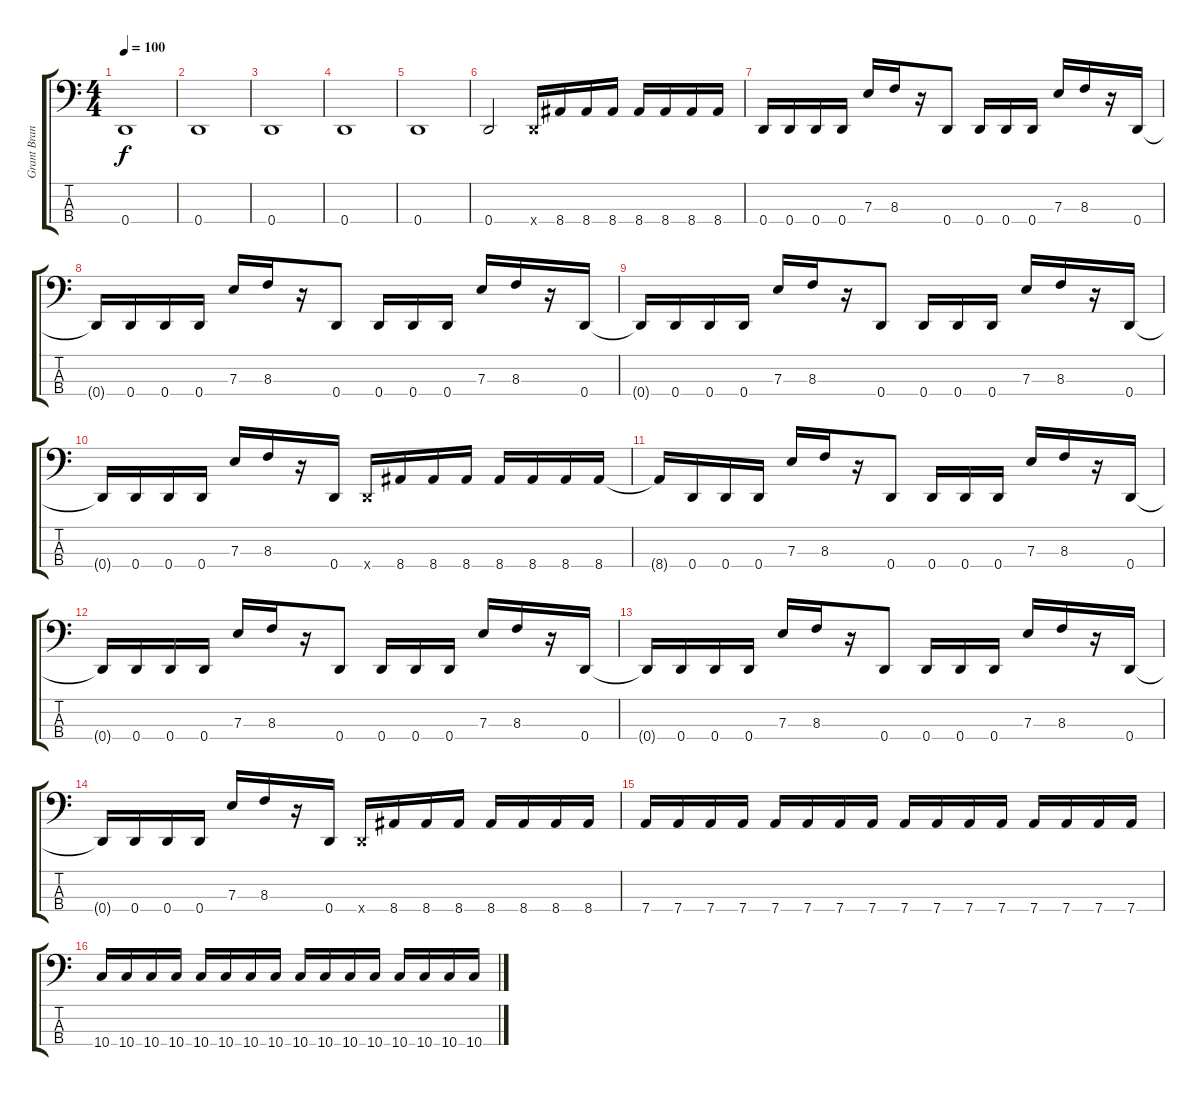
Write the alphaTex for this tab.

\track ("Grant Brandell" "Grant Bran") {instrument electricbassfinger}
\staff {score tabs}
\tuning (G2 D2 A1 D1) {hide}
\ts (4 4)
\tempo 100
\clef f4
\ks c
0.4.1{dy f} |
0.4.1 |
0.4.1 |
0.4.1 |
0.4.1 |
0.4.2 0.4{x}.16 8.4.16 8.4.16 8.4.16 8.4.16 8.4.16 8.4.16 8.4.16 |
0.4.16 0.4.16 0.4.16 0.4.16 7.3.16 8.3.16 r.16 0.4.8 0.4.16 0.4.16 0.4.16 7.3.16 8.3.16 r.16 0.4.16 |
0.4{t}.16 0.4.16 0.4.16 0.4.16 7.3.16 8.3.16 r.16 0.4.8 0.4.16 0.4.16 0.4.16 7.3.16 8.3.16 r.16 0.4.16 |
0.4{t}.16 0.4.16 0.4.16 0.4.16 7.3.16 8.3.16 r.16 0.4.8 0.4.16 0.4.16 0.4.16 7.3.16 8.3.16 r.16 0.4.16 |
0.4{t}.16 0.4.16 0.4.16 0.4.16 7.3.16 8.3.16 r.16 0.4.16 0.4{x}.16 8.4.16 8.4.16 8.4.16 8.4.16 8.4.16 8.4.16 8.4.16 |
8.4{t}.16 0.4.16 0.4.16 0.4.16 7.3.16 8.3.16 r.16 0.4.8 0.4.16 0.4.16 0.4.16 7.3.16 8.3.16 r.16 0.4.16 |
0.4{t}.16 0.4.16 0.4.16 0.4.16 7.3.16 8.3.16 r.16 0.4.8 0.4.16 0.4.16 0.4.16 7.3.16 8.3.16 r.16 0.4.16 |
0.4{t}.16 0.4.16 0.4.16 0.4.16 7.3.16 8.3.16 r.16 0.4.8 0.4.16 0.4.16 0.4.16 7.3.16 8.3.16 r.16 0.4.16 |
0.4{t}.16 0.4.16 0.4.16 0.4.16 7.3.16 8.3.16 r.16 0.4.16 0.4{x}.16 8.4.16 8.4.16 8.4.16 8.4.16 8.4.16 8.4.16 8.4.16 |
7.4.16 7.4.16 7.4.16 7.4.16 7.4.16 7.4.16 7.4.16 7.4.16 7.4.16 7.4.16 7.4.16 7.4.16 7.4.16 7.4.16 7.4.16 7.4.16 |
10.4.16 10.4.16 10.4.16 10.4.16 10.4.16 10.4.16 10.4.16 10.4.16 10.4.16 10.4.16 10.4.16 10.4.16 10.4.16 10.4.16 10.4.16 10.4.16
